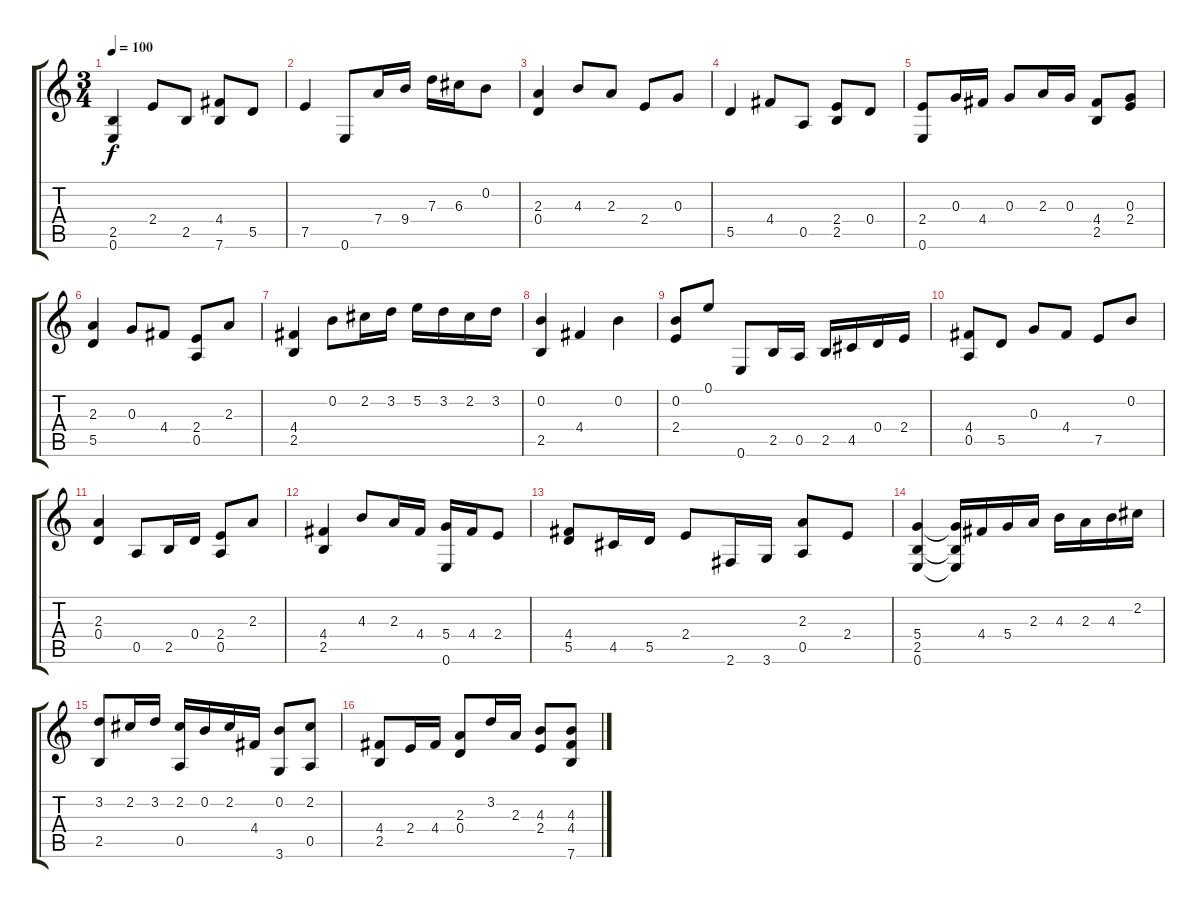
\track "" {instrument acousticguitarnylon}
\staff {score tabs}
\tuning (E4 B3 G3 D3 A2 E2) {hide}
\ts (3 4)
\tempo 100
\clef g2
\ks c
(2.5 0.6).4{dy f instrument acousticguitarnylon} 2.4.8 2.5.8 (4.4 7.6).8 5.5.8 |
7.5.4 0.6.8 7.4.16 9.4.16 7.3.16 6.3.16 0.2.8 |
(2.3 0.4).4 4.3.8 2.3.8 2.4.8 0.3.8 |
5.5.4 4.4.8 0.5.8 (2.4 2.5).8 0.4.8 |
(2.4 0.6).8 0.3.16 4.4.16 0.3.8 2.3.16 0.3.16 (4.4 2.5).8 (0.3 2.4).8 |
(2.3 5.5).4 0.3.8 4.4.8 (2.4 0.5).8 2.3.8 |
(4.4 2.5).4 0.2.8 2.2.16 3.2.16 5.2.16 3.2.16 2.2.16 3.2.16 |
(0.2 2.5).4 4.4.4 0.2.4 |
(0.2 2.4).8 0.1.8 0.6.8 2.5.16 0.5.16 2.5.16 4.5.16 0.4.16 2.4.16 |
(4.4 0.5).8 5.5.8 0.3.8 4.4.8 7.5.8 0.2.8 |
(2.3 0.4).4 0.5.8 2.5.16 0.4.16 (2.4 0.5).8 2.3.8 |
(4.4 2.5).4 4.3.8 2.3.16 4.4.16 (5.4 0.6).16 4.4.16 2.4.8 |
(4.4 5.5).8 4.5.16 5.5.16 2.4.8 2.6.16 3.6.16 (2.3 0.5).8 2.4.8 |
(5.4 2.5 0.6).4 (5.4{t} 2.5{t} 0.6{t}).16 4.4.16 5.4.16 2.3.16 4.3.16 2.3.16 4.3.16 2.2.16 |
(3.2 2.5).8 2.2.16 3.2.16 (2.2 0.5).16 0.2.16 2.2.16 4.4.16 (0.2 3.6).8 (2.2 0.5).8 |
(4.4 2.5).8 2.4.16 4.4.16 (2.3 0.4).8 3.2.16 2.3.16 (4.3 2.4).8 (4.3 4.4 7.6).8
